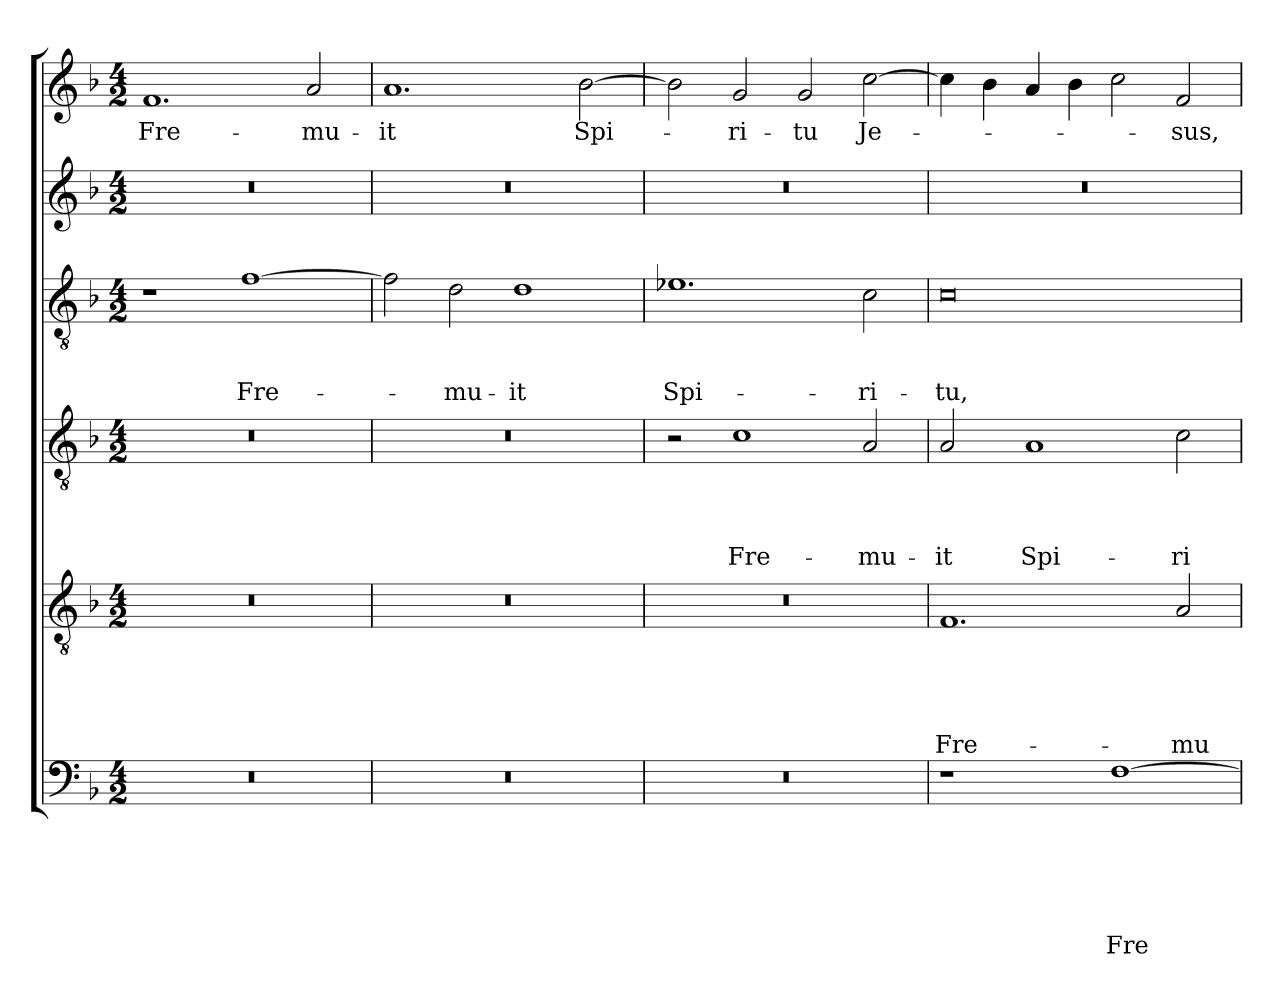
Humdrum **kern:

**kern	**text	**text	**text	**text	**text	**text	**kern	**text	**text	**text	**text	**text	**kern	**text	**text	**text	**text	**kern	**text	**text	**text	**kern	**kern	**text
*part6	*part6	*part6	*part6	*part6	*part6	*part6	*part5	*part5	*part5	*part5	*part5	*part5	*part4	*part4	*part4	*part4	*part4	*part3	*part3	*part3	*part3	*part2	*part1	*part1
*staff6	*staff6	*staff6	*staff6	*staff6	*staff6	*staff6	*staff5	*staff5	*staff5	*staff5	*staff5	*staff5	*staff4	*staff4	*staff4	*staff4	*staff4	*staff3	*staff3	*staff3	*staff3	*staff2	*staff1	*staff1
*clefF4	*	*	*	*	*	*	*clefGv2	*	*	*	*	*	*clefGv2	*	*	*	*	*clefGv2	*	*	*	*clefG2	*clefG2	*
*k[b-]	*	*	*	*	*	*	*k[b-]	*	*	*	*	*	*k[b-]	*	*	*	*	*k[b-]	*	*	*	*k[b-]	*k[b-]	*
*F:	*	*	*	*	*	*	*F:	*	*	*	*	*	*F:	*	*	*	*	*F:	*	*	*	*F:	*F:	*
*M4/2	*	*	*	*	*	*	*M4/2	*	*	*	*	*	*M4/2	*	*	*	*	*M4/2	*	*	*	*M4/2	*M4/2	*
=1	=1	=1	=1	=1	=1	=1	=1	=1	=1	=1	=1	=1	=1	=1	=1	=1	=1	=1	=1	=1	=1	=1	=1	=1
!	!	!	!	!	!	!	!	!	!	!	!	!	!	!	!	!	!	!	!	!	!	!	!	!LO:LY:b
0r	.	.	.	.	.	.	0r	.	.	.	.	.	0r	.	.	.	.	1r	.	.	.	0r	1.f	Fre-
!	!	!	!	!	!	!	!	!	!	!	!	!	!	!	!	!	!	!	!	!	!LO:LY:b	!	!	!
.	.	.	.	.	.	.	.	.	.	.	.	.	.	.	.	.	.	[1f	.	.	Fre-	.	.	.
!	!	!	!	!	!	!	!	!	!	!	!	!	!	!	!	!	!	!	!	!	!	!	!	!LO:LY:b
.	.	.	.	.	.	.	.	.	.	.	.	.	.	.	.	.	.	.	.	.	.	.	2a/	-mu-
=2	=2	=2	=2	=2	=2	=2	=2	=2	=2	=2	=2	=2	=2	=2	=2	=2	=2	=2	=2	=2	=2	=2	=2	=2
!	!	!	!	!	!	!	!	!	!	!	!	!	!	!	!	!	!	!	!	!	!	!	!	!LO:LY:b
0r	.	.	.	.	.	.	0r	.	.	.	.	.	0r	.	.	.	.	2f\]	.	.	.	0r	1.a	-it
!	!	!	!	!	!	!	!	!	!	!	!	!	!	!	!	!	!	!	!	!	!LO:LY:b	!	!	!
.	.	.	.	.	.	.	.	.	.	.	.	.	.	.	.	.	.	2d\	.	.	-mu-	.	.	.
!	!	!	!	!	!	!	!	!	!	!	!	!	!	!	!	!	!	!	!	!	!LO:LY:b	!	!	!
.	.	.	.	.	.	.	.	.	.	.	.	.	.	.	.	.	.	1d	.	.	-it	.	.	.
!	!	!	!	!	!	!	!	!	!	!	!	!	!	!	!	!	!	!	!	!	!	!	!	!LO:LY:b
.	.	.	.	.	.	.	.	.	.	.	.	.	.	.	.	.	.	.	.	.	.	.	[2b-\	Spi-
=3	=3	=3	=3	=3	=3	=3	=3	=3	=3	=3	=3	=3	=3	=3	=3	=3	=3	=3	=3	=3	=3	=3	=3	=3
!	!	!	!	!	!	!	!	!	!	!	!	!	!	!	!	!	!	!	!	!	!LO:LY:b	!	!	!
0r	.	.	.	.	.	.	0r	.	.	.	.	.	2r	.	.	.	.	1.e-X	.	.	Spi-	0r	2b-\]	.
!	!	!	!	!	!	!	!	!	!	!	!	!	!	!	!	!	!LO:LY:b	!	!	!	!	!	!	!LO:LY:b
.	.	.	.	.	.	.	.	.	.	.	.	.	1c	.	.	.	Fre-	.	.	.	.	.	2g/	-ri-
!	!	!	!	!	!	!	!	!	!	!	!	!	!	!	!	!	!	!	!	!	!	!	!	!LO:LY:b
.	.	.	.	.	.	.	.	.	.	.	.	.	.	.	.	.	.	.	.	.	.	.	2g/	-tu
!	!	!	!	!	!	!	!	!	!	!	!	!	!	!	!	!	!LO:LY:b	!	!	!	!LO:LY:b	!	!	!LO:LY:b
.	.	.	.	.	.	.	.	.	.	.	.	.	2A/	.	.	.	-mu-	2c\	.	.	-ri-	.	[2cc\	Je-
=4	=4	=4	=4	=4	=4	=4	=4	=4	=4	=4	=4	=4	=4	=4	=4	=4	=4	=4	=4	=4	=4	=4	=4	=4
!	!	!	!	!	!	!	!	!	!	!	!	!LO:LY:b	!	!	!	!	!LO:LY:b	!	!	!	!LO:LY:b	!	!	!
1r	.	.	.	.	.	.	1.F	.	.	.	.	Fre-	2A/	.	.	.	-it	0c	.	.	-tu,	0r	4cc\]	.
.	.	.	.	.	.	.	.	.	.	.	.	.	.	.	.	.	.	.	.	.	.	.	4b-\	.
!	!	!	!	!	!	!	!	!	!	!	!	!	!	!	!	!	!LO:LY:b	!	!	!	!	!	!	!
.	.	.	.	.	.	.	.	.	.	.	.	.	1A	.	.	.	Spi-	.	.	.	.	.	4a/	.
.	.	.	.	.	.	.	.	.	.	.	.	.	.	.	.	.	.	.	.	.	.	.	4b-\	.
!	!	!	!	!	!	!LO:LY:b	!	!	!	!	!	!	!	!	!	!	!	!	!	!	!	!	!	!
[1F	.	.	.	.	.	Fre-	.	.	.	.	.	.	.	.	.	.	.	.	.	.	.	.	2cc\	.
!	!	!	!	!	!	!	!	!	!	!	!	!LO:LY:b	!	!	!	!	!LO:LY:b	!	!	!	!	!	!	!LO:LY:b
.	.	.	.	.	.	.	2A/	.	.	.	.	-mu-	2c\	.	.	.	-ri-	.	.	.	.	.	2f/	-sus,
=	=	=	=	=	=	=	=	=	=	=	=	=	=	=	=	=	=	=	=	=	=	=	=	=
*-	*-	*-	*-	*-	*-	*-	*-	*-	*-	*-	*-	*-	*-	*-	*-	*-	*-	*-	*-	*-	*-	*-	*-	*-
